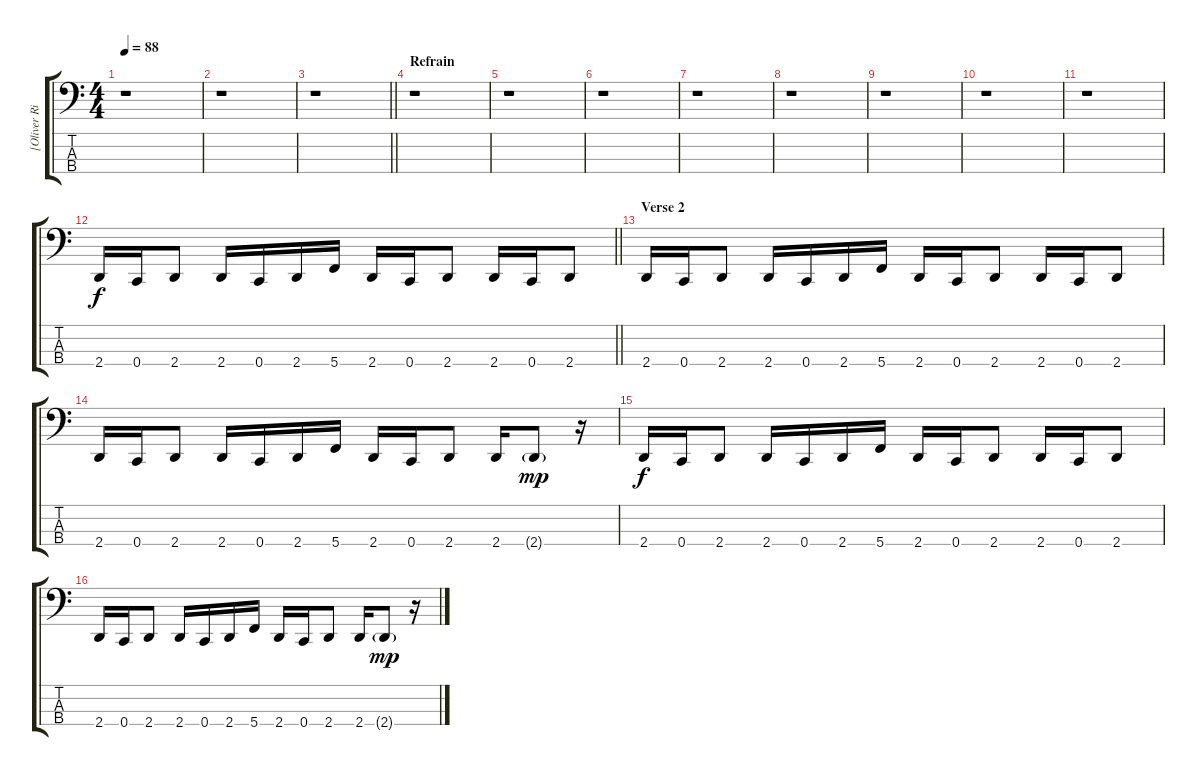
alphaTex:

\track ("[Oliver Riedel]  Synth Bass" "[Oliver Ri") {instrument synthbass2}
\staff {score tabs}
\tuning (Eb2 Bb1 F1 C1) {hide}
\ts (4 4)
\tempo 88
\clef f4
\ks c
r.1{dy mp} |
r.1 |
\barLineRight lightlight
r.1 |
\section ("" "Refrain")
r.1 |
r.1 |
r.1 |
r.1 |
r.1 |
r.1 |
r.1 |
r.1 |
\barLineRight lightlight
2.4.16{dy f} 0.4.16 2.4.8 2.4.16 0.4.16 2.4.16 5.4.16 2.4.16 0.4.16 2.4.8 2.4.16 0.4.16 2.4.8 |
\section ("" "Verse 2")
2.4.16 0.4.16 2.4.8 2.4.16 0.4.16 2.4.16 5.4.16 2.4.16 0.4.16 2.4.8 2.4.16 0.4.16 2.4.8 |
2.4.16 0.4.16 2.4.8 2.4.16 0.4.16 2.4.16 5.4.16 2.4.16 0.4.16 2.4.8 2.4.16 2.4{g}.8{dy mp} r.16 |
2.4.16{dy f} 0.4.16 2.4.8 2.4.16 0.4.16 2.4.16 5.4.16 2.4.16 0.4.16 2.4.8 2.4.16 0.4.16 2.4.8 |
2.4.16 0.4.16 2.4.8 2.4.16 0.4.16 2.4.16 5.4.16 2.4.16 0.4.16 2.4.8 2.4.16 2.4{g}.8{dy mp} r.16
